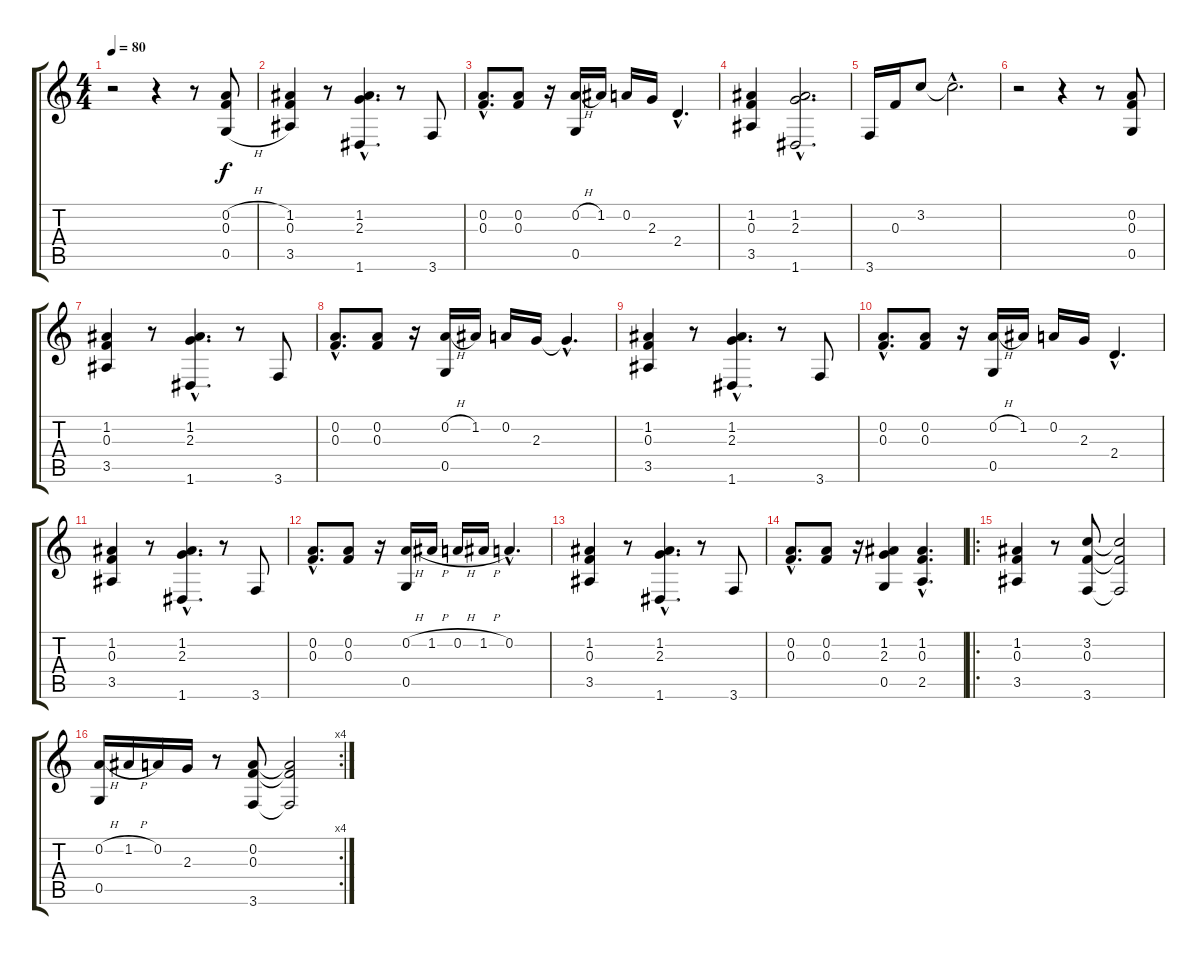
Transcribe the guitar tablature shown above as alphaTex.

\track "" {instrument acousticguitarsteel}
\staff {score tabs}
\tuning (D4 A3 F3 C3 G2 D2) {hide}
\ts (4 4)
\tempo 80
\clef g2
\ks c
r.2{dy f instrument acousticguitarsteel} r.4 r.8 (0.2{h} 0.3 0.5{h}).8 |
(1.2 0.3 3.5).4 r.8 (1.2{hac} 2.3{hac} 1.6{hac}).4{d} r.8 3.6.8 |
(0.2{hac} 0.3{hac}).8{d} (0.2 0.3).8 r.16 (0.2{h} 0.5).16 1.2.16 0.2.16 2.3.16 2.4{hac}.4{d} |
(1.2 0.3 3.5).4 (1.2{hac} 2.3{hac} 1.6{hac}).2{d} |
3.6.16 0.3.16 3.2.8 3.2{hac t}.2{d} |
r.2 r.4 r.8 (0.2 0.3 0.5).8 |
(1.2 0.3 3.5).4 r.8 (1.2{hac} 2.3{hac} 1.6{hac}).4{d} r.8 3.6.8 |
(0.2{hac} 0.3{hac}).8{d} (0.2 0.3).8 r.16 (0.2{h} 0.5).16 1.2.16 0.2.16 2.3.16 2.3{hac t}.4{d} |
(1.2 0.3 3.5).4 r.8 (1.2{hac} 2.3{hac} 1.6{hac}).4{d} r.8 3.6.8 |
(0.2{hac} 0.3{hac}).8{d} (0.2 0.3).8 r.16 (0.2{h} 0.5).16 1.2.16 0.2.16 2.3.16 2.4{hac}.4{d} |
(1.2 0.3 3.5).4 r.8 (1.2{hac} 2.3{hac} 1.6{hac}).4{d} r.8 3.6.8 |
(0.2{hac} 0.3{hac}).8{d} (0.2 0.3).8 r.16 (0.2{h} 0.5).16 1.2{h}.16 0.2{h}.16 1.2{h}.16 0.2{hac}.4{d} |
(1.2 0.3 3.5).4 r.8 (1.2{hac} 2.3{hac} 1.6{hac}).4{d} r.8 3.6.8 |
(0.2{hac} 0.3{hac}).8{d} (0.2 0.3).8 r.16 (1.2 2.3 0.5).4 (1.2{hac} 0.3{hac} 2.5{hac}).4{d} |
\ro
(1.2 0.3 3.5).4 r.8 (3.2 0.3 3.6).8 (3.2{t} 0.3{t} 3.6{t}).2 |
\rc 4
(0.2{h} 0.5).16 1.2{h}.16 0.2.16 2.3.16 r.8 (0.2 0.3 3.6).8 (0.2{t} 0.3{t} 3.6{t}).2
